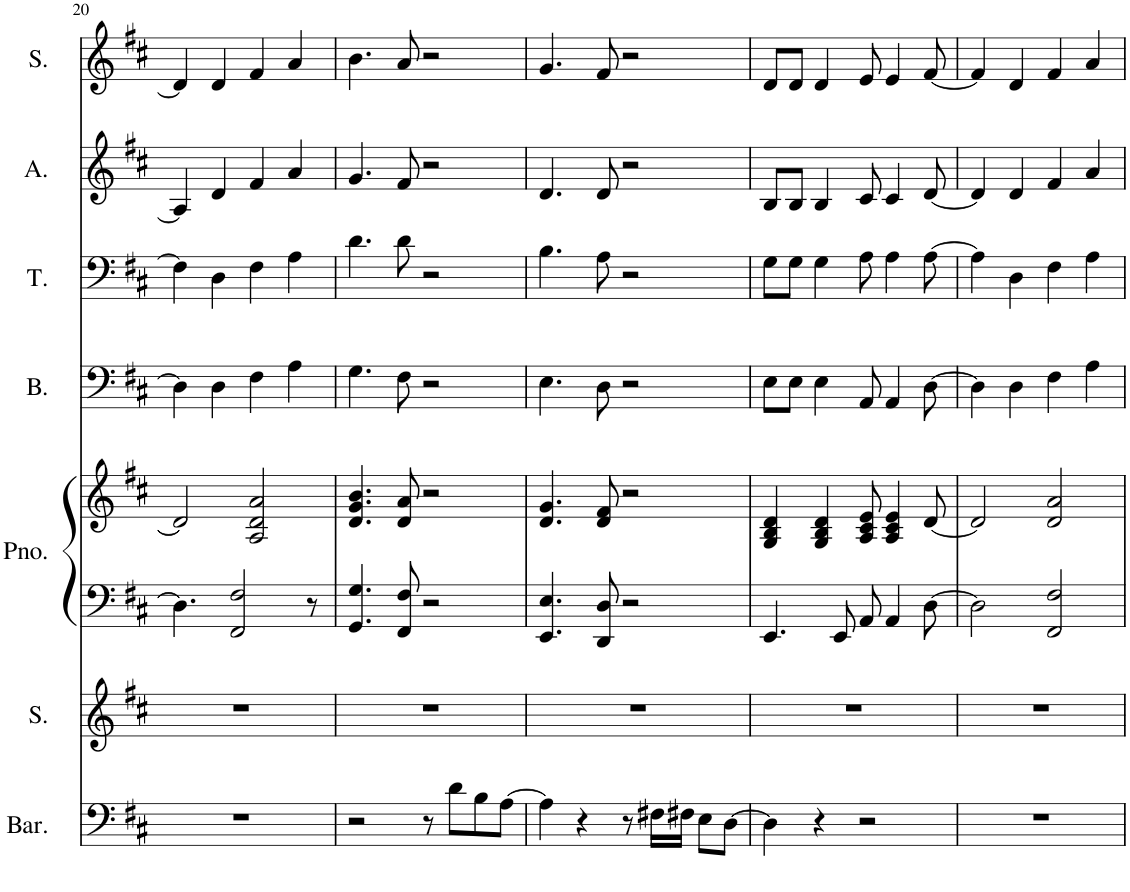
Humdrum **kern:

**kern	**kern	**kern	**kern	**kern	**kern	**kern	**kern
*part7	*part6	*part5	*part5	*part4	*part3	*part2	*part1
*staff8	*staff7	*staff6	*staff5	*staff4	*staff3	*staff2	*staff1
*I"Baritone	*I"Soprano	*I"Piano	*	*I"Bass	*I"Tenor	*I"Alto	*I"Soprano
*I'Bar.	*I'S.	*I'Pno.	*	*I'B.	*I'T.	*I'A.	*I'S.
!!LO:PB:g=z
*clefF4	*clefG2	*clefF4	*clefG2	*clefF4	*clefF4	*clefG2	*clefG2
*k[f#c#]	*k[f#c#]	*k[f#c#]	*k[f#c#]	*k[f#c#]	*k[f#c#]	*k[f#c#]	*k[f#c#]
*M4/4	*M4/4	*M4/4	*M4/4	*M4/4	*M4/4	*M4/4	*M4/4
=20	=20	=20	=20	=20	=20	=20	=20
1r	1r	4.D\]	2d/]	4D\]	4F#\]	4A/]	4d/]
.	.	.	.	4D\	4D\	4d/	4d/
.	.	2FF#/ 2F#/	.	.	.	.	.
.	.	.	2A/ 2d/ 2a/	4F#\	4F#\	4f#/	4f#/
.	.	.	.	4A\	4A\	4a/	4a/
.	.	8r	.	.	.	.	.
=21	=21	=21	=21	=21	=21	=21	=21
2r	1r	4.GG/ 4.G/	4.d/ 4.g/ 4.b/	4.G\	4.d\	4.g/	4.b\
.	.	8FF#/ 8F#/	8d/ 8a/	8F#\	8d\	8f#/	8a/
8r	.	2r	2r	2r	2r	2r	2r
8d\L	.	.	.	.	.	.	.
8B\	.	.	.	.	.	.	.
[8A\J	.	.	.	.	.	.	.
=22	=22	=22	=22	=22	=22	=22	=22
4A\]	1r	4.EE/ 4.E/	4.d/ 4.g/	4.E\	4.B\	4.d/	4.g/
4r	.	.	.	.	.	.	.
.	.	8DD/ 8D/	8d/ 8f#/	8D\	8A\	8d/	8f#/
8r	.	2r	2r	2r	2r	2r	2r
16F#X\LL	.	.	.	.	.	.	.
16F#X\JJ	.	.	.	.	.	.	.
8E\L	.	.	.	.	.	.	.
[8D\J	.	.	.	.	.	.	.
=23	=23	=23	=23	=23	=23	=23	=23
4D\]	1r	4.EE/	4G/ 4B/ 4d/	8E\L	8G\L	8B/L	8d/L
.	.	.	.	8E\J	8G\J	8B/J	8d/J
4r	.	.	4G/ 4B/ 4d/	4E\	4G\	4B/	4d/
.	.	8EE/	.	.	.	.	.
2r	.	8AA/	8A/ 8c#/ 8e/	8AA/	8A\	8c#/	8e/
.	.	4AA/	4A/ 4c#/ 4e/	4AA/	4A\	4c#/	4e/
.	.	[8D\	[8d/	[8D\	[8A\	[8d/	[8f#/
=24	=24	=24	=24	=24	=24	=24	=24
1r	1r	2D\]	2d/]	4D\]	4A\]	4d/]	4f#/]
.	.	.	.	4D\	4D\	4d/	4d/
.	.	2FF#/ 2F#/	2d/ 2a/	4F#\	4F#\	4f#/	4f#/
.	.	.	.	4A\	4A\	4a/	4a/
=	=	=	=	=	=	=	=
*-	*-	*-	*-	*-	*-	*-	*-
